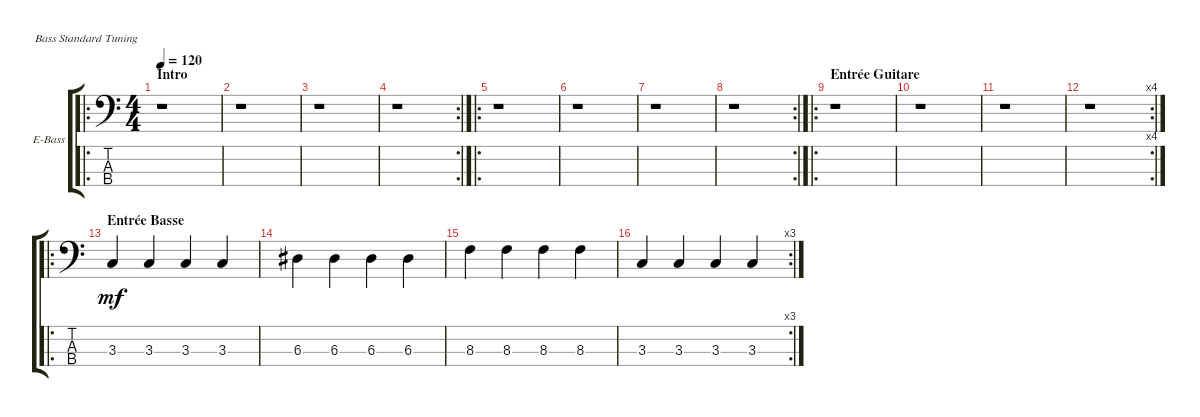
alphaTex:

\defaultSystemsLayout 4
\bracketExtendMode groupsimilarinstruments
\firstSystemTrackNameOrientation horizontal
\otherSystemsTrackNameOrientation horizontal
\track ("Electric Bass" "E-Bass") {instrument electricbassfinger}
\staff {score tabs}
\tuning (G2 D2 A1 E1)
\ro
\ts (4 4)
\section ("" "Intro")
\tempo 120
\clef f4
\ks c
r.1{dy mf instrument electricbassfinger} |
r.1 |
r.1 |
\rc 2
r.1 |
\ro
r.1 |
r.1 |
r.1 |
\rc 2
r.1 |
\ro
\section ("" "Entrée Guitare")
r.1 |
r.1 |
r.1 |
\rc 4
r.1 |
\ro
\section ("" "Entrée Basse")
3.3.4 3.3.4 3.3.4 3.3.4 |
6.3.4 6.3.4 6.3.4 6.3.4 |
8.3.4 8.3.4 8.3.4 8.3.4 |
\rc 3
3.3.4 3.3.4 3.3.4 3.3.4
